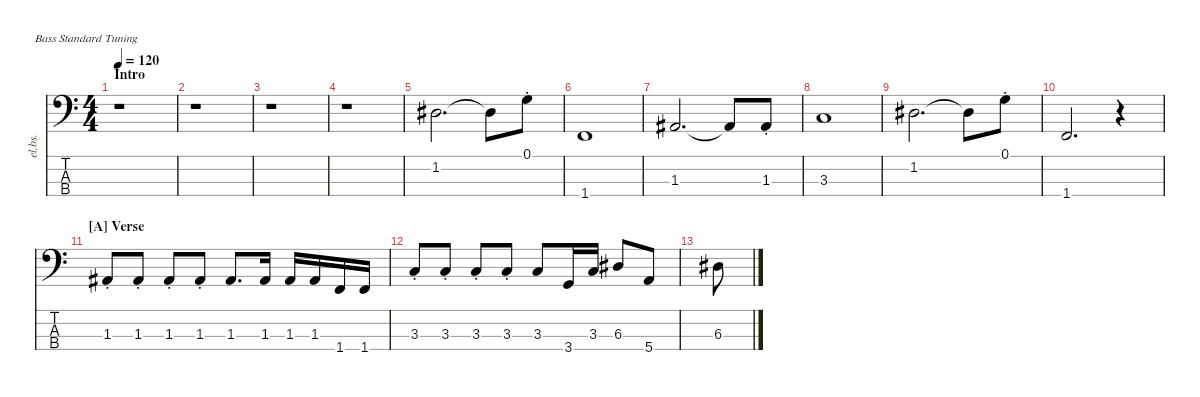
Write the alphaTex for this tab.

\defaultSystemsLayout 4
\hideDynamics
\bracketExtendMode nobrackets
\track ("Electric Bass" "el.bs.") {mute instrument electricbassfinger}
\staff {score tabs}
\tuning (G2 D2 A1 E1)
\ts (4 4)
\section ("" "Intro")
\tempo 120
\clef f4
\ks c
r.1{dy mf instrument electricbassfinger beam Down} |
r.1{beam Down} |
r.1{beam Down} |
r.1{beam Down} |
1.2{acc #}.2{d beam Down} 1.2{t acc #}.8{beam Down} 0.1{st}.8{beam Down} |
1.4.1{beam Up} |
1.3{acc #}.2{d beam Up} 1.3{t acc #}.8{beam Up} 1.3{st acc #}.8{beam Up} |
3.3.1{beam Up} |
1.2{acc #}.2{d beam Down} 1.2{t acc #}.8{beam Down} 0.1{st}.8{beam Down} |
1.4.2{d beam Up} r.4{beam Down} |
\section ("A" "Verse")
1.3{st acc #}.8{beam Up} 1.3{st acc #}.8{beam Up} 1.3{st acc #}.8{beam Up} 1.3{st acc #}.8{beam Up} 1.3{acc #}.8{d beam Up} 1.3{acc #}.16{beam Up} 1.3{acc #}.16{beam Up} 1.3{acc #}.16{beam Up} 1.4.16{beam Up} 1.4.16{beam Up} |
3.3{st}.8{beam Up} 3.3{st}.8{beam Up} 3.3{st}.8{beam Up} 3.3{st}.8{beam Up} 3.3.8{beam Up} 3.4.16{beam Up} 3.3.16{beam Up} 6.3{acc #}.8{beam Up} 5.4.8{beam Up} |
6.3{acc #}.8{beam Down}
